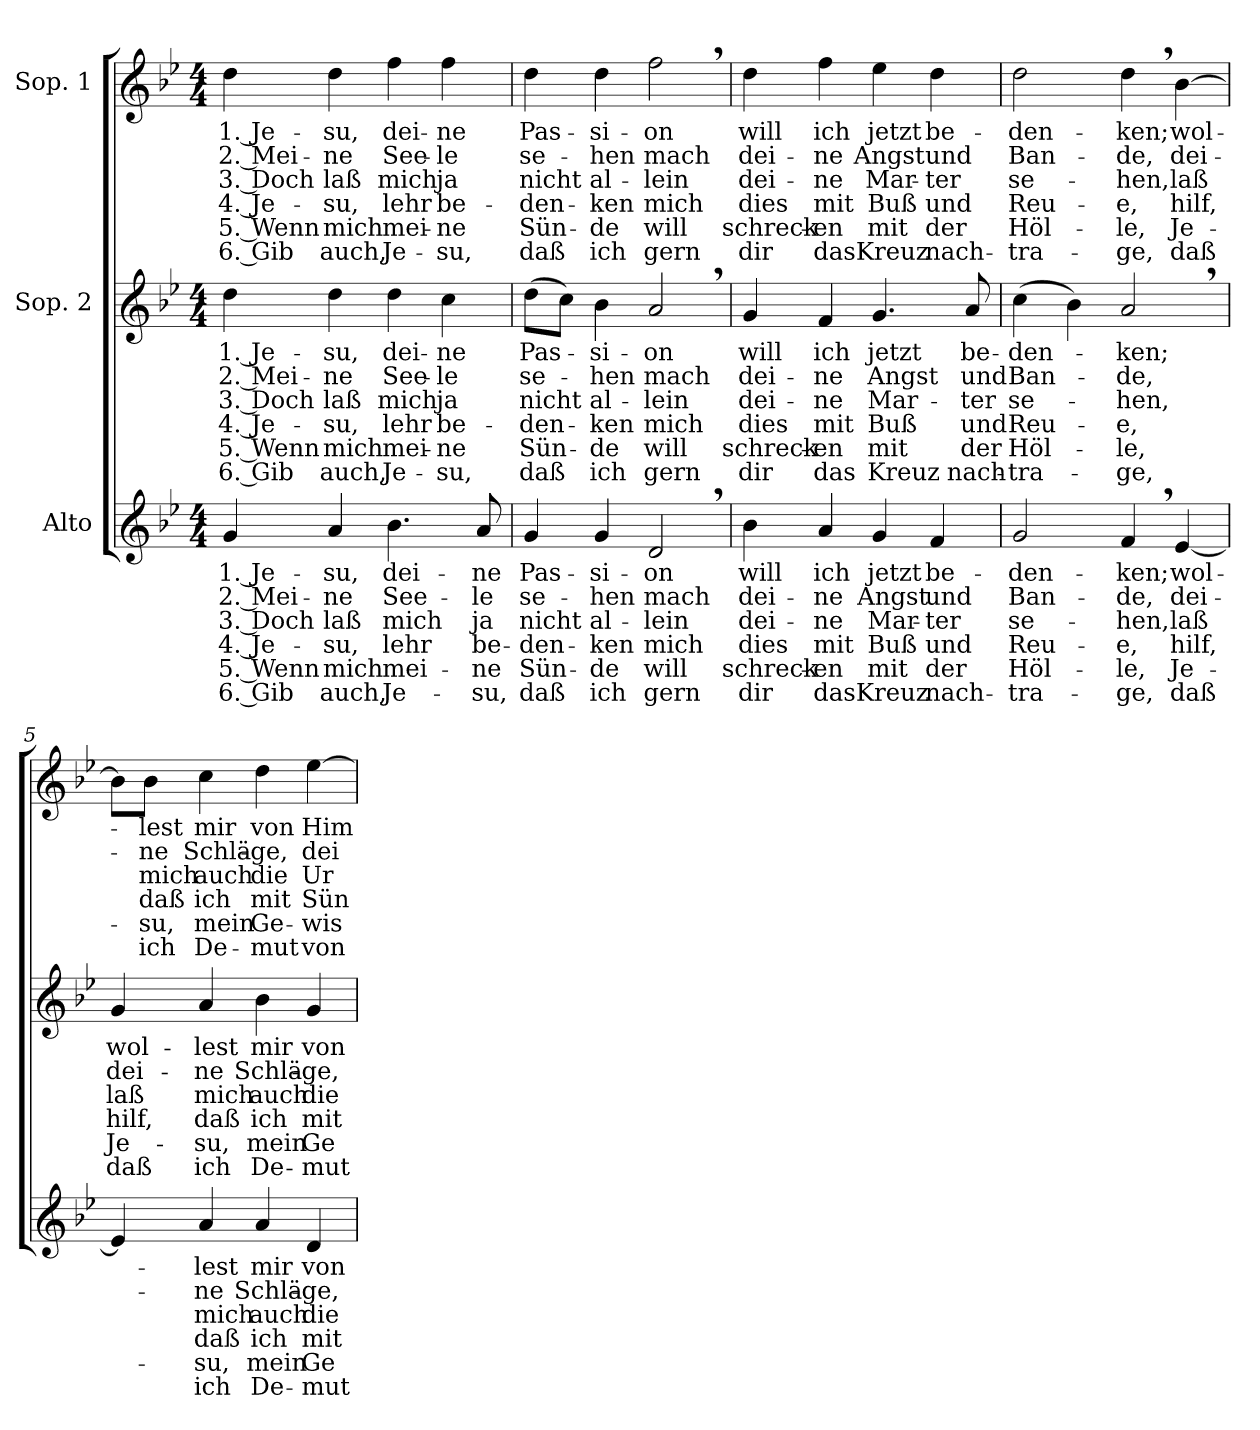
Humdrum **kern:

**kern	**text	**text	**text	**text	**text	**text	**kern	**text	**text	**text	**text	**text	**text	**kern	**text	**text	**text	**text	**text	**text
*part3	*part3	*part3	*part3	*part3	*part3	*part3	*part2	*part2	*part2	*part2	*part2	*part2	*part2	*part1	*part1	*part1	*part1	*part1	*part1	*part1
*staff3	*staff3	*staff3	*staff3	*staff3	*staff3	*staff3	*staff2	*staff2	*staff2	*staff2	*staff2	*staff2	*staff2	*staff1	*staff1	*staff1	*staff1	*staff1	*staff1	*staff1
*I"Alto	*	*	*	*	*	*	*I"Sop. 2	*	*	*	*	*	*	*I"Sop. 1	*	*	*	*	*	*
*clefG2	*	*	*	*	*	*	*clefG2	*	*	*	*	*	*	*clefG2	*	*	*	*	*	*
*k[b-e-]	*	*	*	*	*	*	*k[b-e-]	*	*	*	*	*	*	*k[b-e-]	*	*	*	*	*	*
*g:	*	*	*	*	*	*	*g:	*	*	*	*	*	*	*g:	*	*	*	*	*	*
*M4/4	*	*	*	*	*	*	*M4/4	*	*	*	*	*	*	*M4/4	*	*	*	*	*	*
=1	=1	=1	=1	=1	=1	=1	=1	=1	=1	=1	=1	=1	=1	=1	=1	=1	=1	=1	=1	=1
!	!LO:LY:b	!LO:LY:b	!LO:LY:b	!LO:LY:b	!LO:LY:b	!LO:LY:b	!	!	!	!	!	!	!	!	!	!	!	!	!	!
!	!	!	!	!	!	!	!	!LO:LY:b	!LO:LY:b	!LO:LY:b	!LO:LY:b	!LO:LY:b	!LO:LY:b	!	!	!	!	!	!	!
!	!	!	!	!	!	!	!	!	!	!	!	!	!	!	!LO:LY:b	!LO:LY:b	!LO:LY:b	!LO:LY:b	!LO:LY:b	!LO:LY:b
4g/	1. Je-	2. Mei-	3. Doch	4. Je-	5. Wenn	6. Gib	4dd\	1. Je-	2. Mei-	3. Doch	4. Je-	5. Wenn	6. Gib	4dd\	1. Je-	2. Mei-	3. Doch	4. Je-	5. Wenn	6. Gib
!	!LO:LY:b	!LO:LY:b	!LO:LY:b	!LO:LY:b	!LO:LY:b	!LO:LY:b	!	!	!	!	!	!	!	!	!	!	!	!	!	!
!	!	!	!	!	!	!	!	!LO:LY:b	!LO:LY:b	!LO:LY:b	!LO:LY:b	!LO:LY:b	!LO:LY:b	!	!	!	!	!	!	!
!	!	!	!	!	!	!	!	!	!	!	!	!	!	!	!LO:LY:b	!LO:LY:b	!LO:LY:b	!LO:LY:b	!LO:LY:b	!LO:LY:b
4a/	-su,	-ne	laß	-su,	mich	auch,	4dd\	-su,	-ne	laß	-su,	mich	auch,	4dd\	-su,	-ne	laß	-su,	mich	auch,
!	!LO:LY:b	!LO:LY:b	!LO:LY:b	!LO:LY:b	!LO:LY:b	!LO:LY:b	!	!	!	!	!	!	!	!	!	!	!	!	!	!
!	!	!	!	!	!	!	!	!LO:LY:b	!LO:LY:b	!LO:LY:b	!LO:LY:b	!LO:LY:b	!LO:LY:b	!	!	!	!	!	!	!
!	!	!	!	!	!	!	!	!	!	!	!	!	!	!	!LO:LY:b	!LO:LY:b	!LO:LY:b	!LO:LY:b	!LO:LY:b	!LO:LY:b
4.b-\	dei-	See-	mich	lehr	mei-	Je-	4dd\	dei-	See-	mich	lehr	mei-	Je-	4ff\	dei-	See-	mich	lehr	mei-	Je-
!	!	!	!	!	!	!	!	!LO:LY:b	!LO:LY:b	!LO:LY:b	!LO:LY:b	!LO:LY:b	!LO:LY:b	!	!	!	!	!	!	!
!	!	!	!	!	!	!	!	!	!	!	!	!	!	!	!LO:LY:b	!LO:LY:b	!LO:LY:b	!LO:LY:b	!LO:LY:b	!LO:LY:b
.	.	.	.	.	.	.	4cc\	-ne	-le	ja	be-	-ne	-su,	4ff\	-ne	-le	ja	be-	-ne	-su,
!	!LO:LY:b	!LO:LY:b	!LO:LY:b	!LO:LY:b	!LO:LY:b	!LO:LY:b	!	!	!	!	!	!	!	!	!	!	!	!	!	!
8a/	-ne	-le	ja	be-	-ne	-su,	.	.	.	.	.	.	.	.	.	.	.	.	.	.
=2	=2	=2	=2	=2	=2	=2	=2	=2	=2	=2	=2	=2	=2	=2	=2	=2	=2	=2	=2	=2
!	!LO:LY:b	!LO:LY:b	!LO:LY:b	!LO:LY:b	!LO:LY:b	!LO:LY:b	!	!	!	!	!	!	!	!	!	!	!	!	!	!
!	!	!	!	!	!	!	!	!LO:LY:b	!LO:LY:b	!LO:LY:b	!LO:LY:b	!LO:LY:b	!LO:LY:b	!	!	!	!	!	!	!
!	!	!	!	!	!	!	!	!	!	!	!	!	!	!	!LO:LY:b	!LO:LY:b	!LO:LY:b	!LO:LY:b	!LO:LY:b	!LO:LY:b
4g/	Pas-	se-	nicht	-den-	Sün-	daß	(>8dd\L	Pas-	se-	nicht	-den-	Sün-	daß	4dd\	Pas-	se-	nicht	-den-	Sün-	daß
.	.	.	.	.	.	.	8cc\J)	.	.	.	.	.	.	.	.	.	.	.	.	.
!	!LO:LY:b	!LO:LY:b	!LO:LY:b	!LO:LY:b	!LO:LY:b	!LO:LY:b	!	!	!	!	!	!	!	!	!	!	!	!	!	!
!	!	!	!	!	!	!	!	!LO:LY:b	!LO:LY:b	!LO:LY:b	!LO:LY:b	!LO:LY:b	!LO:LY:b	!	!	!	!	!	!	!
!	!	!	!	!	!	!	!	!	!	!	!	!	!	!	!LO:LY:b	!LO:LY:b	!LO:LY:b	!LO:LY:b	!LO:LY:b	!LO:LY:b
4g/	-si-	-hen	al-	-ken	-de	ich	4b-\	-si-	-hen	al-	-ken	-de	ich	4dd\	-si-	-hen	al-	-ken	-de	ich
!	!LO:LY:b	!LO:LY:b	!LO:LY:b	!LO:LY:b	!LO:LY:b	!LO:LY:b	!	!	!	!	!	!	!	!	!	!	!	!	!	!
!	!	!	!	!	!	!	!	!LO:LY:b	!LO:LY:b	!LO:LY:b	!LO:LY:b	!LO:LY:b	!LO:LY:b	!	!	!	!	!	!	!
!	!	!	!	!	!	!	!	!	!	!	!	!	!	!	!LO:LY:b	!LO:LY:b	!LO:LY:b	!LO:LY:b	!LO:LY:b	!LO:LY:b
2d,>/	-on	mach	-lein	mich	will	gern	2a,>/	-on	mach	-lein	mich	will	gern	2ff,>\	-on	mach	-lein	mich	will	gern
=3	=3	=3	=3	=3	=3	=3	=3	=3	=3	=3	=3	=3	=3	=3	=3	=3	=3	=3	=3	=3
!	!LO:LY:b	!LO:LY:b	!LO:LY:b	!LO:LY:b	!LO:LY:b	!LO:LY:b	!	!	!	!	!	!	!	!	!	!	!	!	!	!
!	!	!	!	!	!	!	!	!LO:LY:b	!LO:LY:b	!LO:LY:b	!LO:LY:b	!LO:LY:b	!LO:LY:b	!	!	!	!	!	!	!
!	!	!	!	!	!	!	!	!	!	!	!	!	!	!	!LO:LY:b	!LO:LY:b	!LO:LY:b	!LO:LY:b	!LO:LY:b	!LO:LY:b
4b-\	will	dei-	dei-	dies	schreck-	dir	4g/	will	dei-	dei-	dies	schreck-	dir	4dd\	will	dei-	dei-	dies	schreck-	dir
!	!LO:LY:b	!LO:LY:b	!LO:LY:b	!LO:LY:b	!LO:LY:b	!LO:LY:b	!	!	!	!	!	!	!	!	!	!	!	!	!	!
!	!	!	!	!	!	!	!	!LO:LY:b	!LO:LY:b	!LO:LY:b	!LO:LY:b	!LO:LY:b	!LO:LY:b	!	!	!	!	!	!	!
!	!	!	!	!	!	!	!	!	!	!	!	!	!	!	!LO:LY:b	!LO:LY:b	!LO:LY:b	!LO:LY:b	!LO:LY:b	!LO:LY:b
4a/	ich	-ne	-ne	mit	-en	das	4f/	ich	-ne	-ne	mit	-en	das	4ff\	ich	-ne	-ne	mit	-en	das
!	!LO:LY:b	!LO:LY:b	!LO:LY:b	!LO:LY:b	!LO:LY:b	!LO:LY:b	!	!	!	!	!	!	!	!	!	!	!	!	!	!
!	!	!	!	!	!	!	!	!LO:LY:b	!LO:LY:b	!LO:LY:b	!LO:LY:b	!LO:LY:b	!LO:LY:b	!	!	!	!	!	!	!
!	!	!	!	!	!	!	!	!	!	!	!	!	!	!	!LO:LY:b	!LO:LY:b	!LO:LY:b	!LO:LY:b	!LO:LY:b	!LO:LY:b
4g/	jetzt	Angst	Mar-	Buß	mit	Kreuz	4.g/	jetzt	Angst	Mar-	Buß	mit	Kreuz	4ee-\	jetzt	Angst	Mar-	Buß	mit	Kreuz
!	!LO:LY:b	!LO:LY:b	!LO:LY:b	!LO:LY:b	!LO:LY:b	!LO:LY:b	!	!	!	!	!	!	!	!	!	!	!	!	!	!
!	!	!	!	!	!	!	!	!	!	!	!	!	!	!	!LO:LY:b	!LO:LY:b	!LO:LY:b	!LO:LY:b	!LO:LY:b	!LO:LY:b
4f/	be-	und	-ter	und	der	nach-	.	.	.	.	.	.	.	4dd\	be-	und	-ter	und	der	nach-
!	!	!	!	!	!	!	!	!LO:LY:b	!LO:LY:b	!LO:LY:b	!LO:LY:b	!LO:LY:b	!LO:LY:b	!	!	!	!	!	!	!
.	.	.	.	.	.	.	8a/	be-	und	-ter	und	der	nach-	.	.	.	.	.	.	.
=4	=4	=4	=4	=4	=4	=4	=4	=4	=4	=4	=4	=4	=4	=4	=4	=4	=4	=4	=4	=4
!	!LO:LY:b	!LO:LY:b	!LO:LY:b	!LO:LY:b	!LO:LY:b	!LO:LY:b	!	!	!	!	!	!	!	!	!	!	!	!	!	!
!	!	!	!	!	!	!	!	!LO:LY:b	!LO:LY:b	!LO:LY:b	!LO:LY:b	!LO:LY:b	!LO:LY:b	!	!	!	!	!	!	!
!	!	!	!	!	!	!	!	!	!	!	!	!	!	!	!LO:LY:b	!LO:LY:b	!LO:LY:b	!LO:LY:b	!LO:LY:b	!LO:LY:b
2g/	-den-	Ban-	se-	Reu-	Höl-	-tra-	(>4cc\	-den-	Ban-	se-	Reu-	Höl-	-tra-	2dd\	-den-	Ban-	se-	Reu-	Höl-	-tra-
.	.	.	.	.	.	.	4b-\)	.	.	.	.	.	.	.	.	.	.	.	.	.
!	!LO:LY:b	!LO:LY:b	!LO:LY:b	!LO:LY:b	!LO:LY:b	!LO:LY:b	!	!	!	!	!	!	!	!	!	!	!	!	!	!
!	!	!	!	!	!	!	!	!LO:LY:b	!LO:LY:b	!LO:LY:b	!LO:LY:b	!LO:LY:b	!LO:LY:b	!	!	!	!	!	!	!
!	!	!	!	!	!	!	!	!	!	!	!	!	!	!	!LO:LY:b	!LO:LY:b	!LO:LY:b	!LO:LY:b	!LO:LY:b	!LO:LY:b
4f,>/	-ken;	-de,	-hen,	-e,	-le,	-ge,	2a,>/	-ken;	-de,	-hen,	-e,	-le,	-ge,	4dd,>\	-ken;	-de,	-hen,	-e,	-le,	-ge,
!	!LO:LY:b	!LO:LY:b	!LO:LY:b	!LO:LY:b	!LO:LY:b	!LO:LY:b	!	!	!	!	!	!	!	!	!	!	!	!	!	!
!	!	!	!	!	!	!	!	!	!	!	!	!	!	!	!LO:LY:b	!LO:LY:b	!LO:LY:b	!LO:LY:b	!LO:LY:b	!LO:LY:b
[4e-/	wol-	dei-	laß	hilf,	Je-	daß	.	.	.	.	.	.	.	[4b-\	wol-	dei-	laß	hilf,	Je-	daß
!!LO:LB:g=z
=5	=5	=5	=5	=5	=5	=5	=5	=5	=5	=5	=5	=5	=5	=5	=5	=5	=5	=5	=5	=5
!	!	!	!	!	!	!	!	!LO:LY:b	!LO:LY:b	!LO:LY:b	!LO:LY:b	!LO:LY:b	!LO:LY:b	!	!	!	!	!	!	!
4e-/]	.	.	.	.	.	.	4g/	wol-	dei-	laß	hilf,	Je-	daß	8b-\L]	.	.	.	.	.	.
!	!	!	!	!	!	!	!	!	!	!	!	!	!	!	!LO:LY:b	!LO:LY:b	!LO:LY:b	!LO:LY:b	!LO:LY:b	!LO:LY:b
.	.	.	.	.	.	.	.	.	.	.	.	.	.	8b-\J	-lest	-ne	mich	daß	-su,	ich
!	!LO:LY:b	!LO:LY:b	!LO:LY:b	!LO:LY:b	!LO:LY:b	!LO:LY:b	!	!	!	!	!	!	!	!	!	!	!	!	!	!
!	!	!	!	!	!	!	!	!LO:LY:b	!LO:LY:b	!LO:LY:b	!LO:LY:b	!LO:LY:b	!LO:LY:b	!	!	!	!	!	!	!
!	!	!	!	!	!	!	!	!	!	!	!	!	!	!	!LO:LY:b	!LO:LY:b	!LO:LY:b	!LO:LY:b	!LO:LY:b	!LO:LY:b
4a/	-lest	-ne	mich	daß	-su,	ich	4a/	-lest	-ne	mich	daß	-su,	ich	4cc\	mir	Schlä-	auch	ich	mein	De-
!	!LO:LY:b	!LO:LY:b	!LO:LY:b	!LO:LY:b	!LO:LY:b	!LO:LY:b	!	!	!	!	!	!	!	!	!	!	!	!	!	!
!	!	!	!	!	!	!	!	!LO:LY:b	!LO:LY:b	!LO:LY:b	!LO:LY:b	!LO:LY:b	!LO:LY:b	!	!	!	!	!	!	!
!	!	!	!	!	!	!	!	!	!	!	!	!	!	!	!LO:LY:b	!LO:LY:b	!LO:LY:b	!LO:LY:b	!LO:LY:b	!LO:LY:b
4a/	mir	Schlä-	auch	ich	mein	De-	4b-\	mir	Schlä-	auch	ich	mein	De-	4dd\	von	-ge,	die	mit	Ge-	-mut
!	!LO:LY:b	!LO:LY:b	!LO:LY:b	!LO:LY:b	!LO:LY:b	!LO:LY:b	!	!	!	!	!	!	!	!	!	!	!	!	!	!
!	!	!	!	!	!	!	!	!LO:LY:b	!LO:LY:b	!LO:LY:b	!LO:LY:b	!LO:LY:b	!LO:LY:b	!	!	!	!	!	!	!
!	!	!	!	!	!	!	!	!	!	!	!	!	!	!	!LO:LY:b	!LO:LY:b	!LO:LY:b	!LO:LY:b	!LO:LY:b	!LO:LY:b
4d/	von	-ge,	die	mit	Ge-	-mut	4g/	von	-ge,	die	mit	Ge-	-mut	[4ee-\	Him-	dei-	Ur-	Sün-	-wis-	von
=	=	=	=	=	=	=	=	=	=	=	=	=	=	=	=	=	=	=	=	=
*-	*-	*-	*-	*-	*-	*-	*-	*-	*-	*-	*-	*-	*-	*-	*-	*-	*-	*-	*-	*-
